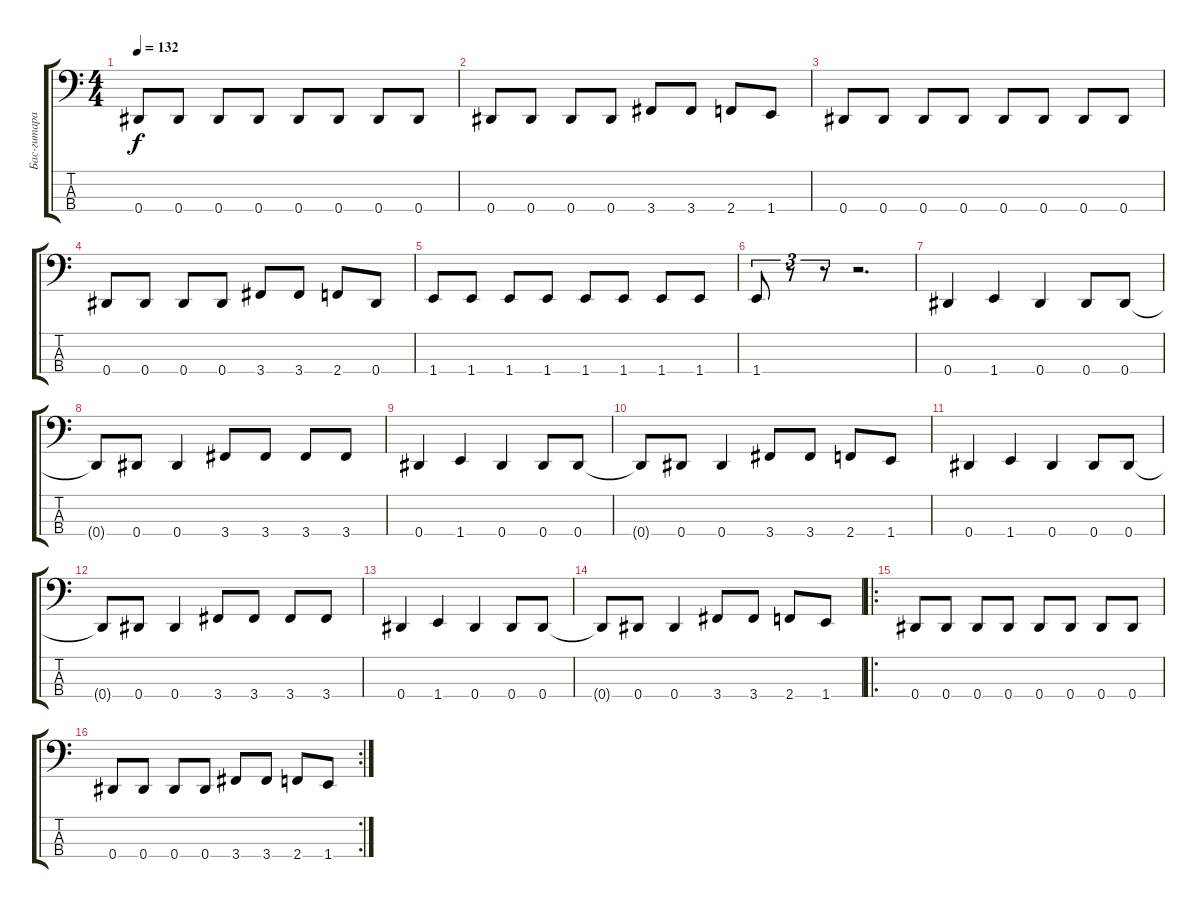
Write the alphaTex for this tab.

\track ("Бас-гитара Araya" "Бас-гитара") {instrument electricbasspick}
\staff {score tabs}
\tuning (Gb2 Db2 Ab1 Eb1) {hide}
\ts (4 4)
\tempo 132
\clef f4
\ks c
0.4.8{dy f} 0.4.8 0.4.8 0.4.8 0.4.8 0.4.8 0.4.8 0.4.8 |
0.4.8 0.4.8 0.4.8 0.4.8 3.4.8 3.4.8 2.4.8 1.4.8 |
0.4.8 0.4.8 0.4.8 0.4.8 0.4.8 0.4.8 0.4.8 0.4.8 |
0.4.8 0.4.8 0.4.8 0.4.8 3.4.8 3.4.8 2.4.8 0.4.8 |
1.4.8 1.4.8 1.4.8 1.4.8 1.4.8 1.4.8 1.4.8 1.4.8 |
1.4.8{tu (3 2)} r.8{tu (3 2)} r.8{tu (3 2)} r.2{d} |
0.4.4 1.4.4 0.4.4 0.4.8 0.4.8 |
0.4{t}.8 0.4.8 0.4.4 3.4.8 3.4.8 3.4.8 3.4.8 |
0.4.4 1.4.4 0.4.4 0.4.8 0.4.8 |
0.4{t}.8 0.4.8 0.4.4 3.4.8 3.4.8 2.4.8 1.4.8 |
0.4.4 1.4.4 0.4.4 0.4.8 0.4.8 |
0.4{t}.8 0.4.8 0.4.4 3.4.8 3.4.8 3.4.8 3.4.8 |
0.4.4 1.4.4 0.4.4 0.4.8 0.4.8 |
0.4{t}.8 0.4.8 0.4.4 3.4.8 3.4.8 2.4.8 1.4.8 |
\ro
0.4.8 0.4.8 0.4.8 0.4.8 0.4.8 0.4.8 0.4.8 0.4.8 |
\rc 2
0.4.8 0.4.8 0.4.8 0.4.8 3.4.8 3.4.8 2.4.8 1.4.8
